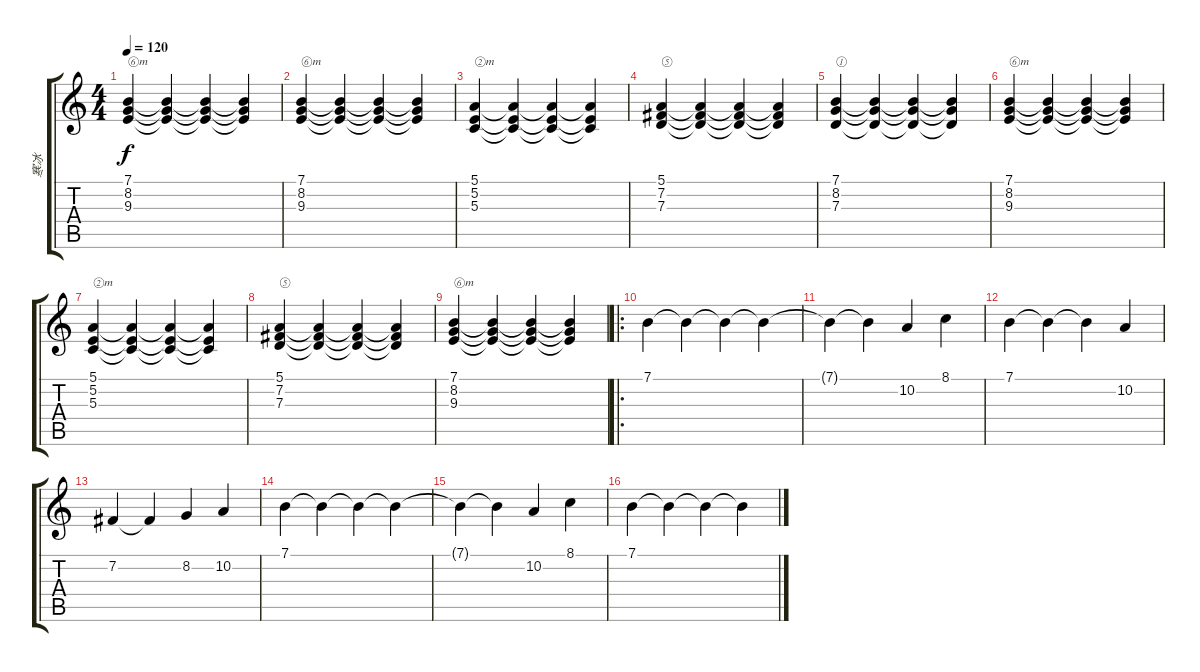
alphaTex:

\track ("寒冰" "寒冰") {instrument whistle}
\staff {score tabs}
\tuning (E4 B3 G3 D3 A2 E2) {hide}
\ts (4 4)
\tempo 120
\clef g2
\ks c
(7.1 8.2 9.3).4{txt "⑥m" dy f} (7.1{t} 8.2{t} 9.3{t}).4 (7.1{t} 8.2{t} 9.3{t}).4 (7.1{t} 8.2{t} 9.3{t}).4 |
(7.1 8.2 9.3).4{txt "⑥m"} (7.1{t} 8.2{t} 9.3{t}).4 (7.1{t} 8.2{t} 9.3{t}).4 (7.1{t} 8.2{t} 9.3{t}).4 |
(5.1 5.2 5.3).4{txt "②m"} (5.1{t} 5.2{t} 5.3{t}).4 (5.1{t} 5.2{t} 5.3{t}).4 (5.1{t} 5.2{t} 5.3{t}).4 |
(5.1 7.2 7.3).4{txt "⑤"} (5.1{t} 7.2{t} 7.3{t}).4 (5.1{t} 7.2{t} 7.3{t}).4 (5.1{t} 7.2{t} 7.3{t}).4 |
(7.1 8.2 7.3).4{txt "①"} (7.1{t} 8.2{t} 7.3{t}).4 (7.1{t} 8.2{t} 7.3{t}).4 (7.1{t} 8.2{t} 7.3{t}).4 |
(7.1 8.2 9.3).4{txt "⑥m"} (7.1{t} 8.2{t} 9.3{t}).4 (7.1{t} 8.2{t} 9.3{t}).4 (7.1{t} 8.2{t} 9.3{t}).4 |
(5.1 5.2 5.3).4{txt "②m"} (5.1{t} 5.2{t} 5.3{t}).4 (5.1{t} 5.2{t} 5.3{t}).4 (5.1{t} 5.2{t} 5.3{t}).4 |
(5.1 7.2 7.3).4{txt "⑤"} (5.1{t} 7.2{t} 7.3{t}).4 (5.1{t} 7.2{t} 7.3{t}).4 (5.1{t} 7.2{t} 7.3{t}).4 |
(7.1 8.2 9.3).4{txt "⑥m"} (7.1{t} 8.2{t} 9.3{t}).4 (7.1{t} 8.2{t} 9.3{t}).4 (7.1{t} 8.2{t} 9.3{t}).4 |
\ro
7.1.4{instrument whistle} 7.1{t}.4 7.1{t}.4 7.1{t}.4 |
7.1{t}.4 7.1{t}.4 10.2.4 8.1.4 |
7.1.4 7.1{t}.4 7.1{t}.4 10.2.4 |
7.2.4 7.2{t}.4 8.2.4 10.2.4 |
7.1.4 7.1{t}.4 7.1{t}.4 7.1{t}.4 |
7.1{t}.4 7.1{t}.4 10.2.4 8.1.4 |
7.1.4 7.1{t}.4 7.1{t}.4 7.1{t}.4
